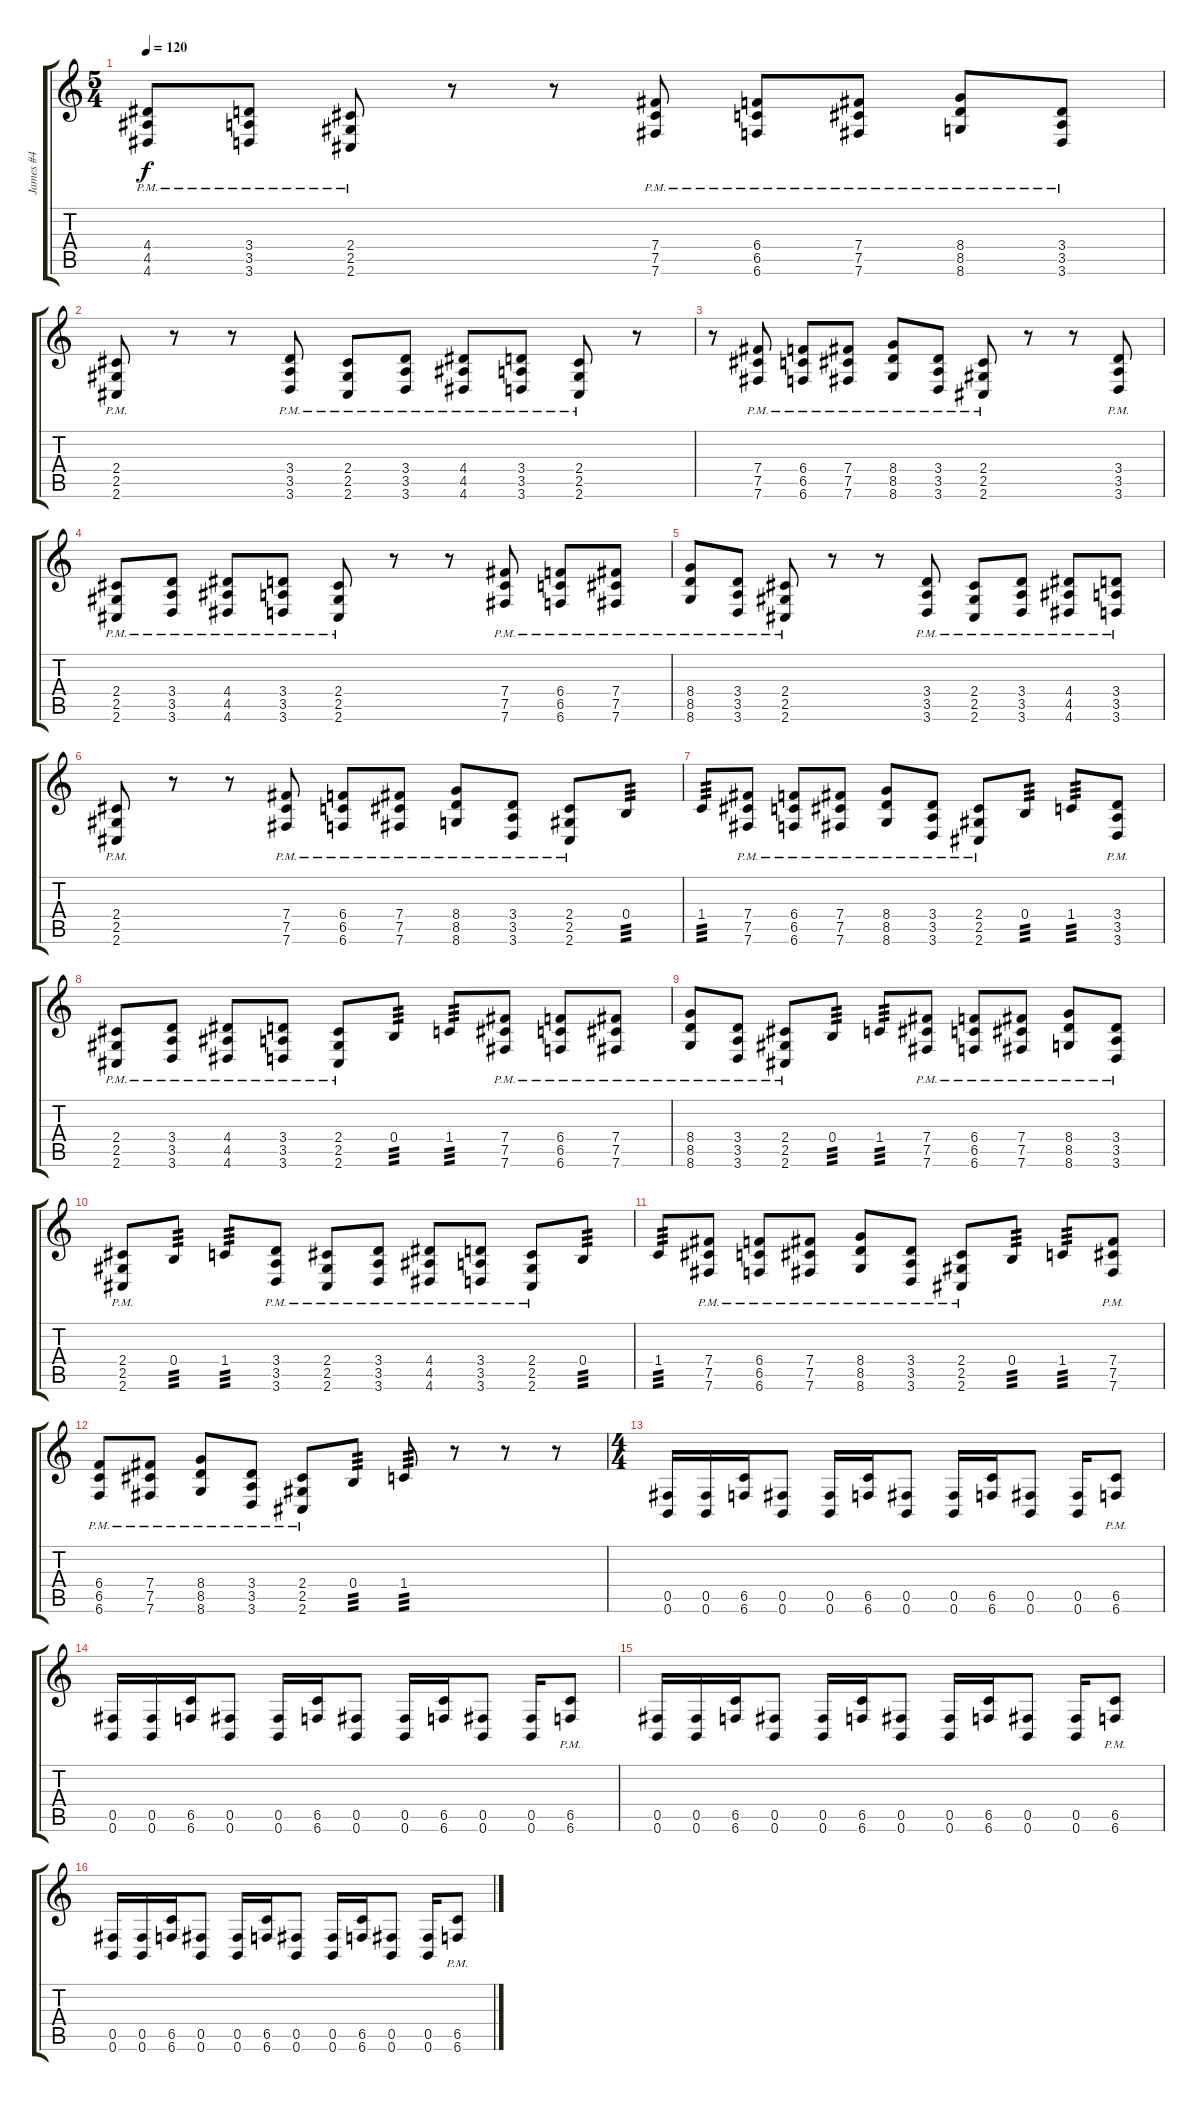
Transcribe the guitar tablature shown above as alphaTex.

\track ("James #4" "James #4") {instrument distortionguitar}
\staff {score tabs}
\tuning (Db4 Ab3 E3 B2 Gb2 B1) {hide}
\ts (5 4)
\tempo 120
\clef g2
\ks c
(4.4{pm} 4.5{pm} 4.6{pm}).8{dy f instrument distortionguitar} (3.4{pm} 3.5{pm} 3.6{pm}).8 (2.4{pm} 2.5{pm} 2.6{pm}).8 r.8 r.8 (7.4{pm} 7.5{pm} 7.6{pm}).8 (6.4{pm} 6.5{pm} 6.6{pm}).8 (7.4{pm} 7.5{pm} 7.6{pm}).8 (8.4{pm} 8.5{pm} 8.6{pm}).8 (3.4{pm} 3.5{pm} 3.6{pm}).8 |
(2.4{pm} 2.5{pm} 2.6{pm}).8 r.8 r.8 (3.4{pm} 3.5{pm} 3.6{pm}).8 (2.4{pm} 2.5{pm} 2.6{pm}).8 (3.4{pm} 3.5{pm} 3.6{pm}).8 (4.4{pm} 4.5{pm} 4.6{pm}).8 (3.4{pm} 3.5{pm} 3.6{pm}).8 (2.4{pm} 2.5{pm} 2.6{pm}).8 r.8 |
r.8 (7.4{pm} 7.5{pm} 7.6{pm}).8 (6.4{pm} 6.5{pm} 6.6{pm}).8 (7.4{pm} 7.5{pm} 7.6{pm}).8 (8.4{pm} 8.5{pm} 8.6{pm}).8 (3.4{pm} 3.5{pm} 3.6{pm}).8 (2.4{pm} 2.5{pm} 2.6{pm}).8 r.8 r.8 (3.4{pm} 3.5{pm} 3.6{pm}).8 |
(2.4{pm} 2.5{pm} 2.6{pm}).8 (3.4{pm} 3.5{pm} 3.6{pm}).8 (4.4{pm} 4.5{pm} 4.6{pm}).8 (3.4{pm} 3.5{pm} 3.6{pm}).8 (2.4{pm} 2.5{pm} 2.6{pm}).8 r.8 r.8 (7.4{pm} 7.5{pm} 7.6{pm}).8 (6.4{pm} 6.5{pm} 6.6{pm}).8 (7.4{pm} 7.5{pm} 7.6{pm}).8 |
(8.4{pm} 8.5{pm} 8.6{pm}).8 (3.4{pm} 3.5{pm} 3.6{pm}).8 (2.4{pm} 2.5{pm} 2.6{pm}).8 r.8 r.8 (3.4{pm} 3.5{pm} 3.6{pm}).8 (2.4{pm} 2.5{pm} 2.6{pm}).8 (3.4{pm} 3.5{pm} 3.6{pm}).8 (4.4{pm} 4.5{pm} 4.6{pm}).8 (3.4{pm} 3.5{pm} 3.6{pm}).8 |
(2.4{pm} 2.5{pm} 2.6{pm}).8 r.8 r.8 (7.4{pm} 7.5{pm} 7.6{pm}).8 (6.4{pm} 6.5{pm} 6.6{pm}).8 (7.4{pm} 7.5{pm} 7.6{pm}).8 (8.4{pm} 8.5{pm} 8.6{pm}).8 (3.4{pm} 3.5{pm} 3.6{pm}).8 (2.4{pm} 2.5{pm} 2.6{pm}).8 0.4.8{tp 3} |
1.4.8{tp 3} (7.4{pm} 7.5{pm} 7.6{pm}).8 (6.4{pm} 6.5{pm} 6.6{pm}).8 (7.4{pm} 7.5{pm} 7.6{pm}).8 (8.4{pm} 8.5{pm} 8.6{pm}).8 (3.4{pm} 3.5{pm} 3.6{pm}).8 (2.4{pm} 2.5{pm} 2.6{pm}).8 0.4.8{tp 3} 1.4.8{tp 3} (3.4{pm} 3.5{pm} 3.6{pm}).8 |
(2.4{pm} 2.5{pm} 2.6{pm}).8 (3.4{pm} 3.5{pm} 3.6{pm}).8 (4.4{pm} 4.5{pm} 4.6{pm}).8 (3.4{pm} 3.5{pm} 3.6{pm}).8 (2.4{pm} 2.5{pm} 2.6{pm}).8 0.4.8{tp 3} 1.4.8{tp 3} (7.4{pm} 7.5{pm} 7.6{pm}).8 (6.4{pm} 6.5{pm} 6.6{pm}).8 (7.4{pm} 7.5{pm} 7.6{pm}).8 |
(8.4{pm} 8.5{pm} 8.6{pm}).8 (3.4{pm} 3.5{pm} 3.6{pm}).8 (2.4{pm} 2.5{pm} 2.6{pm}).8 0.4.8{tp 3} 1.4.8{tp 3} (7.4{pm} 7.5{pm} 7.6{pm}).8 (6.4{pm} 6.5{pm} 6.6{pm}).8 (7.4{pm} 7.5{pm} 7.6{pm}).8 (8.4{pm} 8.5{pm} 8.6{pm}).8 (3.4{pm} 3.5{pm} 3.6{pm}).8 |
(2.4{pm} 2.5{pm} 2.6{pm}).8 0.4.8{tp 3} 1.4.8{tp 3} (3.4{pm} 3.5{pm} 3.6{pm}).8 (2.4{pm} 2.5{pm} 2.6{pm}).8 (3.4{pm} 3.5{pm} 3.6{pm}).8 (4.4{pm} 4.5{pm} 4.6{pm}).8 (3.4{pm} 3.5{pm} 3.6{pm}).8 (2.4{pm} 2.5{pm} 2.6{pm}).8 0.4.8{tp 3} |
1.4.8{tp 3} (7.4{pm} 7.5{pm} 7.6{pm}).8 (6.4{pm} 6.5{pm} 6.6{pm}).8 (7.4{pm} 7.5{pm} 7.6{pm}).8 (8.4{pm} 8.5{pm} 8.6{pm}).8 (3.4{pm} 3.5{pm} 3.6{pm}).8 (2.4{pm} 2.5{pm} 2.6{pm}).8 0.4.8{tp 3} 1.4.8{tp 3} (7.4{pm} 7.5{pm} 7.6{pm}).8 |
(6.4{pm} 6.5{pm} 6.6{pm}).8 (7.4{pm} 7.5{pm} 7.6{pm}).8 (8.4{pm} 8.5{pm} 8.6{pm}).8 (3.4{pm} 3.5{pm} 3.6{pm}).8 (2.4{pm} 2.5{pm} 2.6{pm}).8 0.4.8{tp 3} 1.4.8{tp 3} r.8 r.8 r.8 |
\ts (4 4)
(0.5 0.6).16 (0.5 0.6).16 (6.5 6.6).16 (0.5 0.6).8 (0.5 0.6).16 (6.5 6.6).16 (0.5 0.6).8 (0.5 0.6).16 (6.5 6.6).16 (0.5 0.6).8 (0.5 0.6).16 (6.5{pm} 6.6{pm}).8 |
(0.5 0.6).16 (0.5 0.6).16 (6.5 6.6).16 (0.5 0.6).8 (0.5 0.6).16 (6.5 6.6).16 (0.5 0.6).8 (0.5 0.6).16 (6.5 6.6).16 (0.5 0.6).8 (0.5 0.6).16 (6.5{pm} 6.6{pm}).8 |
(0.5 0.6).16 (0.5 0.6).16 (6.5 6.6).16 (0.5 0.6).8 (0.5 0.6).16 (6.5 6.6).16 (0.5 0.6).8 (0.5 0.6).16 (6.5 6.6).16 (0.5 0.6).8 (0.5 0.6).16 (6.5{pm} 6.6{pm}).8 |
(0.5 0.6).16 (0.5 0.6).16 (6.5 6.6).16 (0.5 0.6).8 (0.5 0.6).16 (6.5 6.6).16 (0.5 0.6).8 (0.5 0.6).16 (6.5 6.6).16 (0.5 0.6).8 (0.5 0.6).16 (6.5{pm} 6.6{pm}).8
